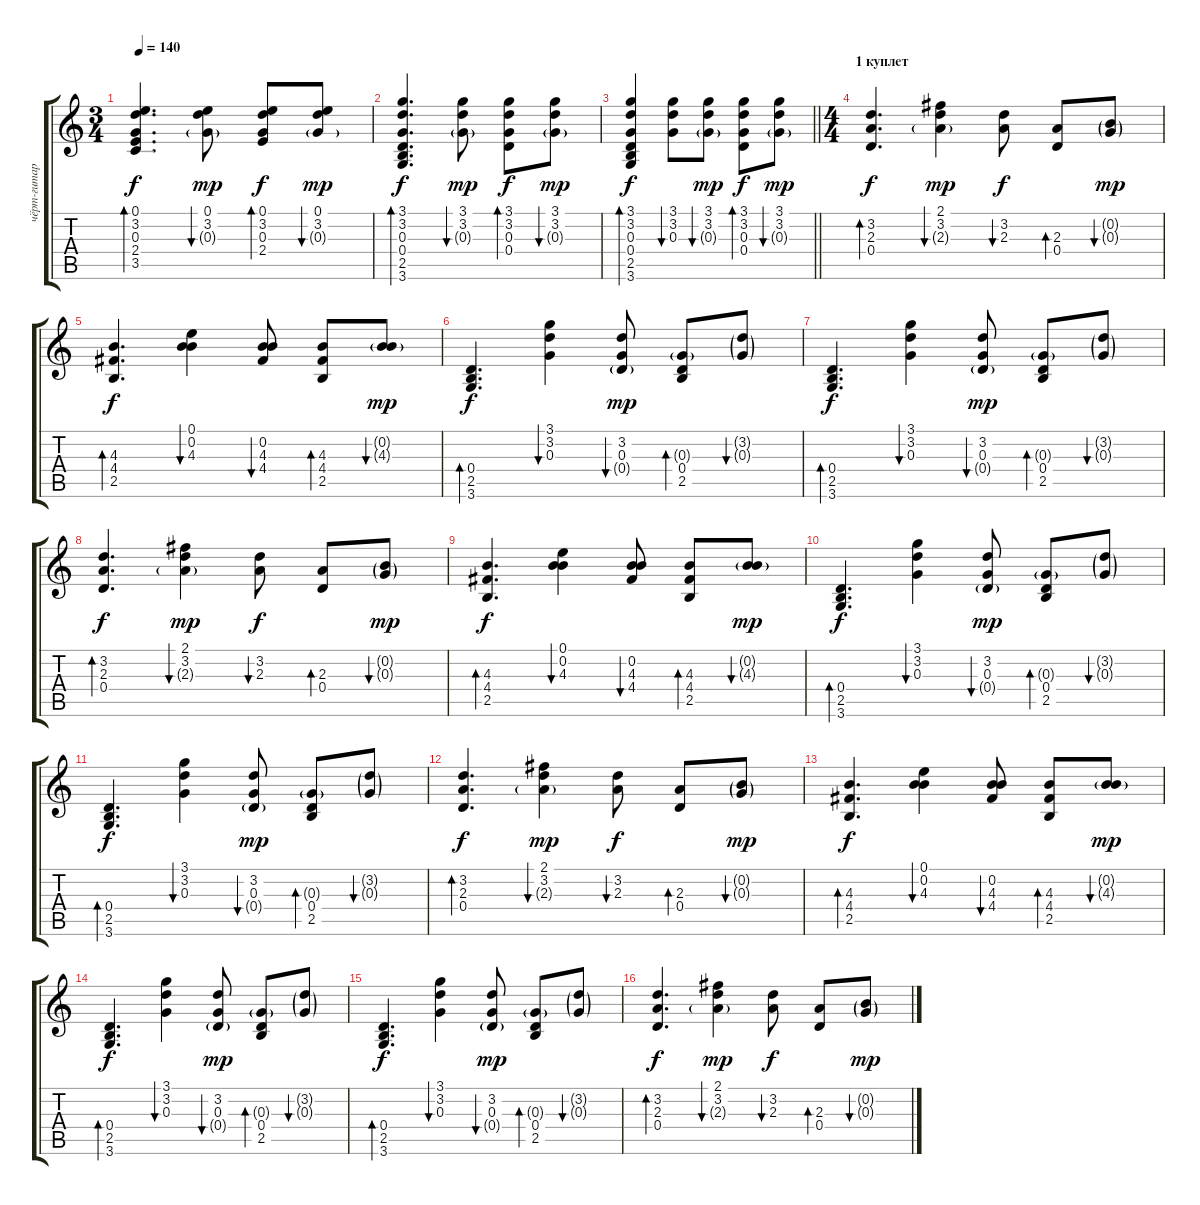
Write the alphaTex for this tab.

\track ("чёрт-гитара" "чёрт-гитар") {instrument acousticguitarsteel}
\staff {score tabs}
\tuning (E4 B3 G3 D3 A2 E2) {hide}
\ts (3 4)
\tempo 140
\clef g2
\ks c
(0.1 3.2 0.3 2.4 3.5).4{d bd 30 dy f} (0.1 3.2 0.3{g}).8{bu 30 dy mp} (0.1 3.2 0.3 2.4).8{bd 30 dy f} (0.1 3.2 0.3{g}).8{bu 30 dy mp} |
(3.1 3.2 0.3 0.4 2.5 3.6).4{d bd 30 dy f} (3.1 3.2 0.3{g}).8{bu 30 dy mp} (3.1 3.2 0.3 0.4).8{bd 30 dy f} (3.1 3.2 0.3{g}).8{bu 30 dy mp} |
\barLineRight lightlight
(3.1 3.2 0.3 0.4 2.5 3.6).4{bd 30 dy f} (3.1 3.2 0.3).8{bu 60} (3.1 3.2 0.3{g}).8{bu 30 dy mp} (3.1 3.2 0.3 0.4).8{bd 30 dy f} (3.1 3.2 0.3{g}).8{bu 30 dy mp} |
\ts (4 4)
\section ("" "1 куплет")
(3.2 2.3 0.4).4{d bd 60 dy f} (2.1 3.2 2.3{g}).4{bu 60 dy mp} (3.2 2.3).8{bu 60 dy f} (2.3 0.4).8{bd 60} (0.2{g} 0.3{g}).8{bu 60 dy mp} |
(4.3 4.4 2.5).4{d bd 60 dy f} (0.1 0.2 4.3).4{bu 60} (0.2 4.3 4.4).8{bu 60} (4.3 4.4 2.5).8{bd 60} (0.2{g} 4.3{g}).8{bu 60 dy mp} |
(0.4 2.5 3.6).4{d bd 60 dy f} (3.1 3.2 0.3).4{bu 60} (3.2 0.3 0.4{g}).8{bu 60 dy mp} (0.3{g} 0.4 2.5).8{bd 60} (3.2{g} 0.3{g}).8{bu 60} |
(0.4 2.5 3.6).4{d bd 60 dy f} (3.1 3.2 0.3).4{bu 60} (3.2 0.3 0.4{g}).8{bu 60 dy mp} (0.3{g} 0.4 2.5).8{bd 60} (3.2{g} 0.3{g}).8{bu 60} |
(3.2 2.3 0.4).4{d bd 60 dy f} (2.1 3.2 2.3{g}).4{bu 60 dy mp} (3.2 2.3).8{bu 60 dy f} (2.3 0.4).8{bd 60} (0.2{g} 0.3{g}).8{bu 60 dy mp} |
(4.3 4.4 2.5).4{d bd 60 dy f} (0.1 0.2 4.3).4{bu 60} (0.2 4.3 4.4).8{bu 60} (4.3 4.4 2.5).8{bd 60} (0.2{g} 4.3{g}).8{bu 60 dy mp} |
(0.4 2.5 3.6).4{d bd 60 dy f} (3.1 3.2 0.3).4{bu 60} (3.2 0.3 0.4{g}).8{bu 60 dy mp} (0.3{g} 0.4 2.5).8{bd 60} (3.2{g} 0.3{g}).8{bu 60} |
(0.4 2.5 3.6).4{d bd 60 dy f} (3.1 3.2 0.3).4{bu 60} (3.2 0.3 0.4{g}).8{bu 60 dy mp} (0.3{g} 0.4 2.5).8{bd 60} (3.2{g} 0.3{g}).8{bu 60} |
(3.2 2.3 0.4).4{d bd 60 dy f} (2.1 3.2 2.3{g}).4{bu 60 dy mp} (3.2 2.3).8{bu 60 dy f} (2.3 0.4).8{bd 60} (0.2{g} 0.3{g}).8{bu 60 dy mp} |
(4.3 4.4 2.5).4{d bd 60 dy f} (0.1 0.2 4.3).4{bu 60} (0.2 4.3 4.4).8{bu 60} (4.3 4.4 2.5).8{bd 60} (0.2{g} 4.3{g}).8{bu 60 dy mp} |
(0.4 2.5 3.6).4{d bd 60 dy f} (3.1 3.2 0.3).4{bu 60} (3.2 0.3 0.4{g}).8{bu 60 dy mp} (0.3{g} 0.4 2.5).8{bd 60} (3.2{g} 0.3{g}).8{bu 60} |
(0.4 2.5 3.6).4{d bd 60 dy f} (3.1 3.2 0.3).4{bu 60} (3.2 0.3 0.4{g}).8{bu 60 dy mp} (0.3{g} 0.4 2.5).8{bd 60} (3.2{g} 0.3{g}).8{bu 60} |
(3.2 2.3 0.4).4{d bd 60 dy f} (2.1 3.2 2.3{g}).4{bu 60 dy mp} (3.2 2.3).8{bu 60 dy f} (2.3 0.4).8{bd 60} (0.2{g} 0.3{g}).8{bu 60 dy mp}
